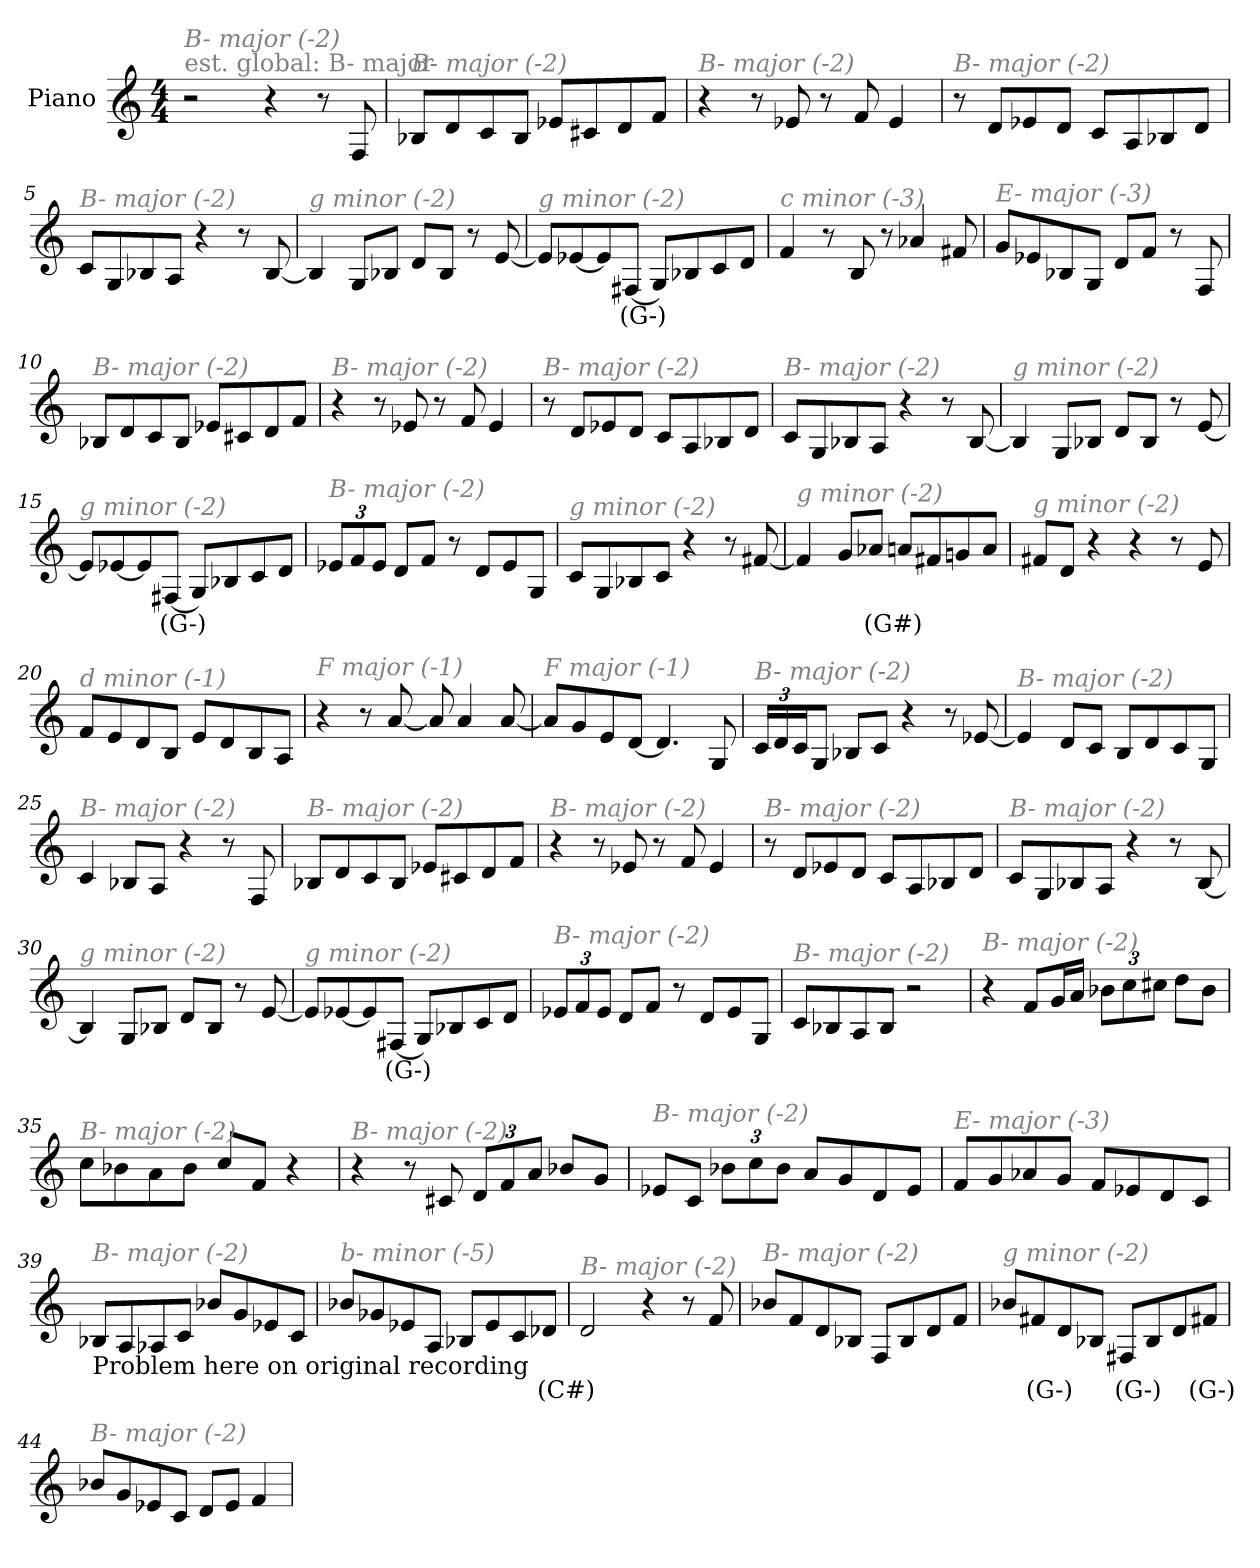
**kern	**text
*part1	*part1
*staff1	*staff1
*I"Piano	*
*I'Pno	*
*clefG2	*
*k[]	*
*M4/4	*
*MM300	*
=1	=1
!LO:TX:a:color=#808080:t=est. global&colon; B- major	!
!LO:TX:i:color=#808080:t=B- major (-2)	!
2r	.
4r	.
8r	.
8F/	.
=2	=2
!LO:TX:i:color=#808080:t=B- major (-2)	!
8B-X/L	.
8d/	.
8c/	.
8B-/J	.
8e-X/L	.
8c#X/	.
8d/	.
8f/J	.
=3	=3
!LO:TX:i:color=#808080:t=B- major (-2)	!
4r	.
8r	.
8e-X/	.
8r	.
8f/	.
4e-/	.
=4	=4
!LO:TX:i:color=#808080:t=B- major (-2)	!
8r	.
8d/L	.
8e-X/	.
8d/J	.
8c/L	.
8A/	.
8B-X/	.
8d/J	.
!!LO:LB:g=z
=5	=5
!LO:TX:i:color=#808080:t=B- major (-2)	!
8c/L	.
8G/	.
8B-X/	.
8A/J	.
4r	.
8r	.
[8B-/	.
=6	=6
!LO:TX:i:color=#808080:t=g minor (-2)	!
4B-/]	.
8G/L	.
8B-X/J	.
8d/L	.
8B-/J	.
8r	.
[8e/	.
=7	=7
!LO:TX:i:color=#808080:t=g minor (-2)	!
8e/L]	.
[8e-X/	.
8e-/]	.
[8F#Xi/J	(G-)
8G-/L]	.
8B-X/	.
8c/	.
8d/J	.
=8	=8
!LO:TX:i:color=#808080:t=c minor (-3)	!
4f/	.
8r	.
8B/	.
8r	.
4a-X/	.
8f#X/	.
!!LO:LB:g=z
=9	=9
!LO:TX:i:color=#808080:t=E- major (-3)	!
8g/L	.
8e-X/	.
8B-X/	.
8G/J	.
8d/L	.
8f/J	.
8r	.
8F/	.
=10	=10
!LO:TX:i:color=#808080:t=B- major (-2)	!
8B-X/L	.
8d/	.
8c/	.
8B-/J	.
8e-X/L	.
8c#X/	.
8d/	.
8f/J	.
=11	=11
!LO:TX:i:color=#808080:t=B- major (-2)	!
4r	.
8r	.
8e-X/	.
8r	.
8f/	.
4e-/	.
=12	=12
!LO:TX:i:color=#808080:t=B- major (-2)	!
8r	.
8d/L	.
8e-X/	.
8d/J	.
8c/L	.
8A/	.
8B-X/	.
8d/J	.
!!LO:LB:g=z
=13	=13
!LO:TX:i:color=#808080:t=B- major (-2)	!
8c/L	.
8G/	.
8B-X/	.
8A/J	.
4r	.
8r	.
[8B-/	.
=14	=14
!LO:TX:i:color=#808080:t=g minor (-2)	!
4B-/]	.
8G/L	.
8B-X/J	.
8d/L	.
8B-/J	.
8r	.
[8e/	.
=15	=15
!LO:TX:i:color=#808080:t=g minor (-2)	!
8e/L]	.
[8e-X/	.
8e-/]	.
[8F#Xi/J	(G-)
8G-/L]	.
8B-X/	.
8c/	.
8d/J	.
=16	=16
*Xbrackettup	*
!LO:TX:i:color=#808080:t=B- major (-2)	!
12e-X/L	.
12f/	.
12e-/J	.
8d/L	.
8f/J	.
8r	.
8d/L	.
8e-/	.
8G/J	.
!!LO:LB:g=z
=17	=17
!LO:TX:i:color=#808080:t=g minor (-2)	!
8c/L	.
8G/	.
8B-X/	.
8c/J	.
4r	.
8r	.
[8f#X/	.
=18	=18
!LO:TX:i:color=#808080:t=g minor (-2)	!
4f#/]	.
8g/L	.
8a-Xi/J	(G#)
8a/L	.
8f#X/	.
8gn/	.
8a/J	.
=19	=19
!LO:TX:i:color=#808080:t=g minor (-2)	!
8f#X/L	.
8d/J	.
4r	.
4r	.
8r	.
8e/	.
=20	=20
!LO:TX:i:color=#808080:t=d minor (-1)	!
8f/L	.
8e/	.
8d/	.
8B/J	.
8e/L	.
8d/	.
8B/	.
8A/J	.
!!LO:LB:g=z
=21	=21
!LO:TX:i:color=#808080:t=F major (-1)	!
4r	.
8r	.
[8a/	.
8a/]	.
4a/	.
[8a/	.
=22	=22
!LO:TX:i:color=#808080:t=F major (-1)	!
8a/L]	.
8g/	.
8e/	.
[8d/J	.
4.d/]	.
8G/	.
=23	=23
!LO:TX:i:color=#808080:t=B- major (-2)	!
24c/LL	.
24d/	.
24c/J	.
8G/J	.
8B-X/L	.
8c/J	.
4r	.
8r	.
[8e-X/	.
=24	=24
!LO:TX:i:color=#808080:t=B- major (-2)	!
4e-/]	.
8d/L	.
8c/J	.
8B/L	.
8d/	.
8c/	.
8G/J	.
!!LO:LB:g=z
=25	=25
!LO:TX:i:color=#808080:t=B- major (-2)	!
4c/	.
8B-X/L	.
8A/J	.
4r	.
8r	.
8F/	.
=26	=26
!LO:TX:i:color=#808080:t=B- major (-2)	!
8B-X/L	.
8d/	.
8c/	.
8B-/J	.
8e-X/L	.
8c#X/	.
8d/	.
8f/J	.
=27	=27
!LO:TX:i:color=#808080:t=B- major (-2)	!
4r	.
8r	.
8e-X/	.
8r	.
8f/	.
4e-/	.
=28	=28
!LO:TX:i:color=#808080:t=B- major (-2)	!
8r	.
8d/L	.
8e-X/	.
8d/J	.
8c/L	.
8A/	.
8B-X/	.
8d/J	.
!!LO:LB:g=z
=29	=29
!LO:TX:i:color=#808080:t=B- major (-2)	!
8c/L	.
8G/	.
8B-X/	.
8A/J	.
4r	.
8r	.
[8B-/	.
=30	=30
!LO:TX:i:color=#808080:t=g minor (-2)	!
4B-/]	.
8G/L	.
8B-X/J	.
8d/L	.
8B-/J	.
8r	.
[8e/	.
=31	=31
!LO:TX:i:color=#808080:t=g minor (-2)	!
8e/L]	.
[8e-X/	.
8e-/]	.
[8F#Xi/J	(G-)
8G-/L]	.
8B-X/	.
8c/	.
8d/J	.
=32	=32
!LO:TX:i:color=#808080:t=B- major (-2)	!
12e-X/L	.
12f/	.
12e-/J	.
8d/L	.
8f/J	.
8r	.
8d/L	.
8e-/	.
8G/J	.
!!LO:LB:g=z
=33	=33
!LO:TX:i:color=#808080:t=B- major (-2)	!
8c/L	.
8B-X/	.
8A/	.
8B-/J	.
2r	.
=34	=34
!LO:TX:i:color=#808080:t=B- major (-2)	!
4r	.
8f/L	.
16g/L	.
16a/JJ	.
12b-X\L	.
12cc\	.
12cc#X\J	.
8dd\L	.
8b-\J	.
=35	=35
!LO:TX:i:color=#808080:t=B- major (-2)	!
8cc\L	.
8b-X\	.
8a\	.
8b-\J	.
8cc/L	.
8f/J	.
4r	.
=36	=36
!LO:TX:i:color=#808080:t=B- major (-2)	!
4r	.
8r	.
8c#X/	.
12d/L	.
12f/	.
12a/J	.
8b-X/L	.
8g/J	.
!!LO:LB:g=z
=37	=37
!LO:TX:i:color=#808080:t=B- major (-2)	!
8e-X/L	.
8c/J	.
12b-X\L	.
12cc\	.
12b-\J	.
8a/L	.
8g/	.
8d/	.
8e-/J	.
=38	=38
!LO:TX:i:color=#808080:t=E- major (-3)	!
8f/L	.
8g/	.
8a-X/	.
8g/J	.
8f/L	.
8e-X/	.
8d/	.
8c/J	.
=39	=39
!LO:TX:b:t=Problem here on original recording	!
!LO:TX:i:color=#808080:t=B- major (-2)	!
8B-X/L	.
8A/	.
8A-X/	.
8c/J	.
8b-X/L	.
8g/	.
8e-X/	.
8c/J	.
=40	=40
!LO:TX:i:color=#808080:t=b- minor (-5)	!
8b-X/L	.
8g-X/	.
8e-X/	.
8A/J	.
8B-X/L	.
8e-/	.
8c/	.
8d-Xi/J	(C#)
!!LO:PB:g=z
=41	=41
!LO:TX:i:color=#808080:t=B- major (-2)	!
2d/	.
4r	.
8r	.
8f/	.
=42	=42
!LO:TX:i:color=#808080:t=B- major (-2)	!
8b-X/L	.
8f/	.
8d/	.
8B-X/J	.
8F/L	.
8B-/	.
8d/	.
8f/J	.
=43	=43
!LO:TX:i:color=#808080:t=g minor (-2)	!
8b-X/L	.
8f#Xi/	(G-)
8d/	.
8B-X/J	.
8F#Xi/L	(G-)
8B-/	.
8d/	.
8f#Xi/J	(G-)
=44	=44
!LO:TX:i:color=#808080:t=B- major (-2)	!
8b-X/L	.
8g/	.
8e-X/	.
8c/J	.
8d/L	.
8e-/J	.
4f/	.
=	=
*-	*-
